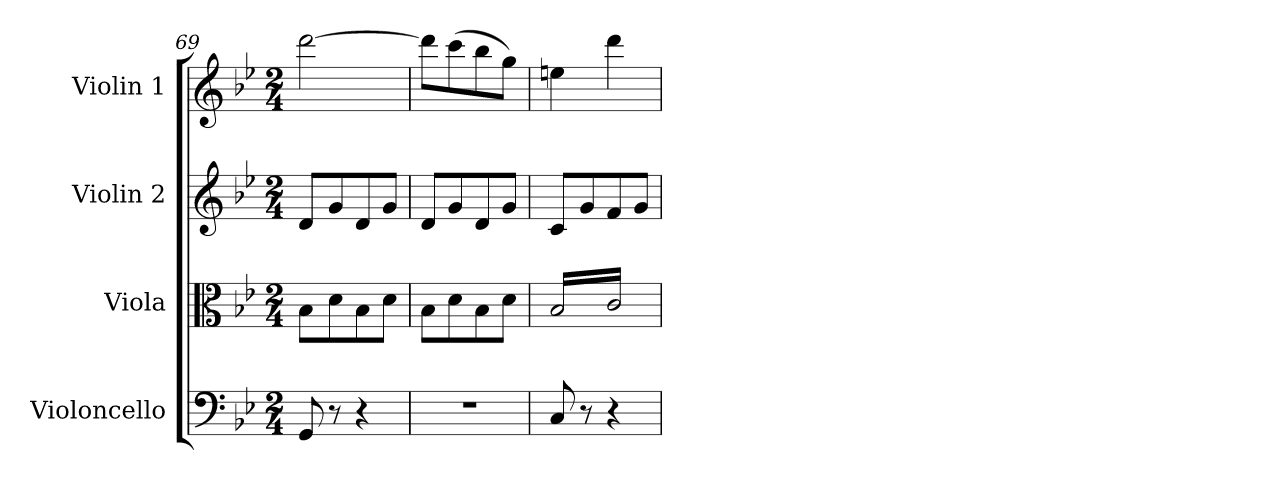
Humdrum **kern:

**kern	**kern	**kern	**kern
*part4	*part3	*part2	*part1
*staff4	*staff3	*staff2	*staff1
*I"Violoncello	*I"Viola	*I"Violin 2	*I"Violin 1
*I'Vc	*I'Vla	*I'Vln	*I'Vln
*clefF4	*clefC3	*clefG2	*clefG2
*k[b-e-]	*k[b-e-]	*k[b-e-]	*k[b-e-]
*M2/4	*M2/4	*M2/4	*M2/4
=69	=69	=69	=69
8GG/	8B-\L	8d/L	[2ddd\
8r	8d\	8g/	.
4r	8B-\	8d/	.
.	8d\J	8g/J	.
=70	=70	=70	=70
2r	8B-\L	8d/L	8ddd\L]
.	8d\	8g/	(8ccc\
.	8B-\	8d/	8bb-\
.	8d\J	8g/J	8gg\J)
=71	=71	=71	=71
*	*tremolo	*	*
8C/	(16B-/LL	8c/L	4een\
.	16c/)	.	.
8r	16B-/	8g/	.
.	16c/)	.	.
4r	16B-/	8f/	4ddd\
.	16c/)	.	.
.	16B-/	8g/J	.
.	16c/)JJ	.	.
*	*Xtremolo	*	*
.	.	.	.
.	.	.	.
.	.	.	.
.	.	.	.
=	=	=	=
*-	*-	*-	*-
